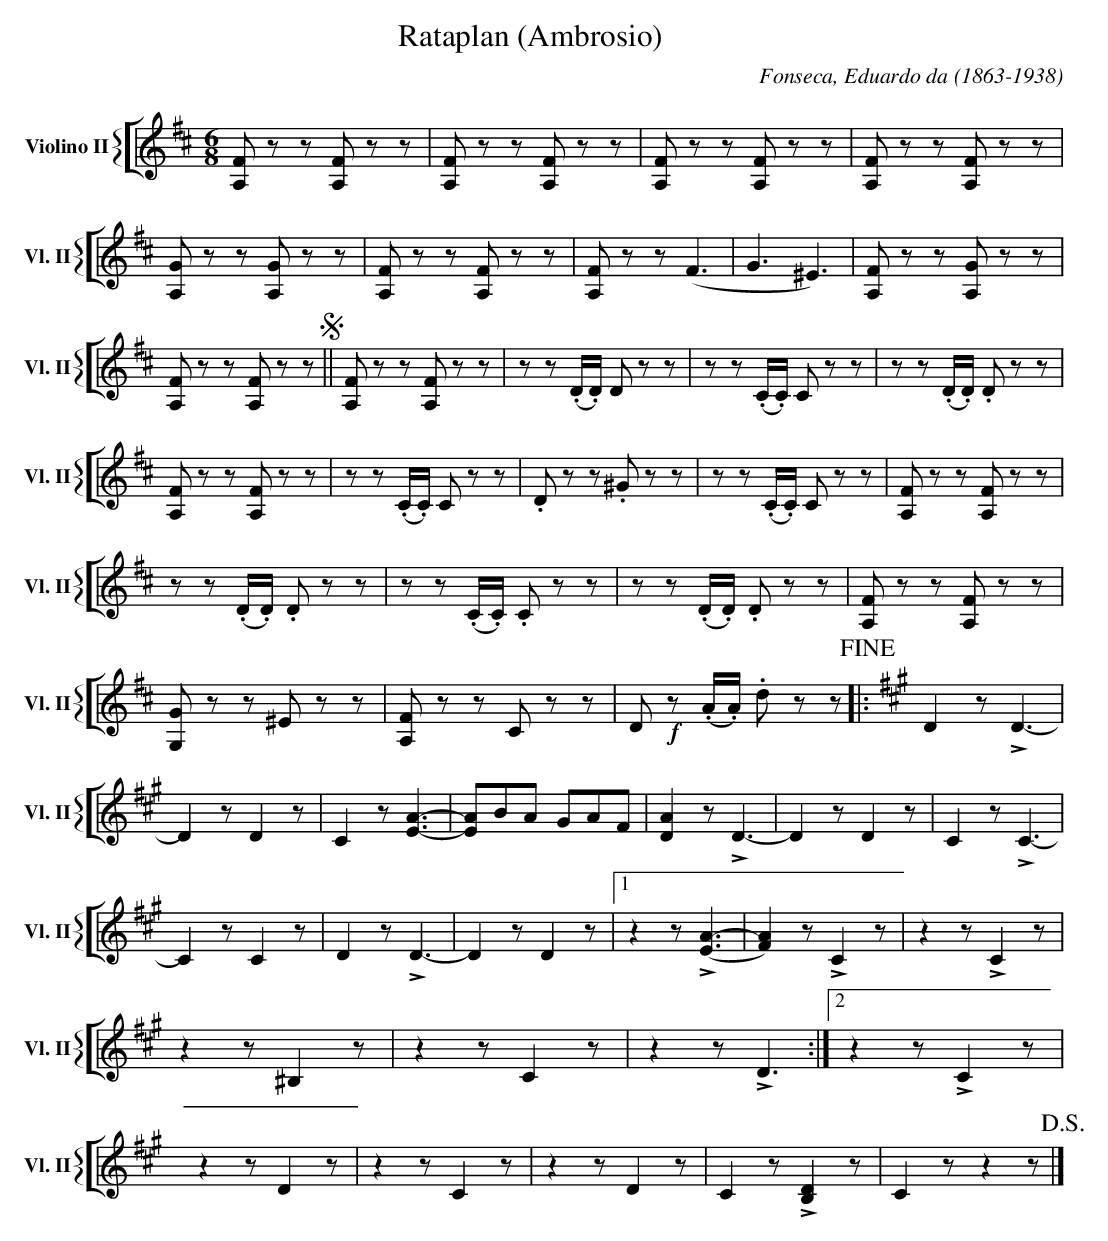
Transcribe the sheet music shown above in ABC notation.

X:1
T:Rataplan (Ambrosio)
C:Fonseca, Eduardo da (1863-1938)
M:6/8
L:1/8
K:D
V: 3 clef=treble name="Violino II" sname="Vl. II"
%%staves [{ 3 }]
   [A,F]zz [A,F]zz | [A,F]zz [A,F]zz | [A,F]zz [A,F]zz | [A,F]zz [A,F]zz | \
   [A,G]zz [A,G]zz | [A,F]zz [A,F]zz |  [A,F] z z (F3 | G3 ^E3) | [A,F]  z z [A,G] z z | [A,F]zz [A,F]zz !segno!|| \
   [A,F]zz [A,F]zz | \
U:Y = !wedge!
   zz(.D/.D/) Dzz | zz(.C/.C/) Czz | zz(.D/.D/) .Dzz | [A,F]zz [A,F]zz | zz(.C/.C/) Czz | \
   .Dzz .^Gzz | zz(.C/.C/) Czz | [A,F]zz [A,F]zz | zz(.D/.D/) .Dzz | zz(.C/.C/) .Czz | \
   zz(.D/.D/) .Dzz | [A,F]zz [A,F]zz | [G,G]zz ^Ezz | [A,F]zz Czz | D !f!z(.A/.A/) .dzz !fine!|: \
   [K:A] D2z!>!D3- | D2z D2z | C2z [EA]3- | [EA]BA GAF | [DA]2z !>!D3- | D2z D2z | \
   C2z!>!C3- | C2z C2z | D2z!>!D3- | D2z D2z |[1  z2z !>![A(E]3-|[F)A]2z !>!C2z | z2z !>!C2z | \
   z2z ^B,2z | z2z C2z | z2z !>!D3 :|2 z2z !>!C2z | z2z D2z| z2z C2z | z2z D2z| \
   C2z !>![B,D]2z | C2z z2z !D.S.!|]
